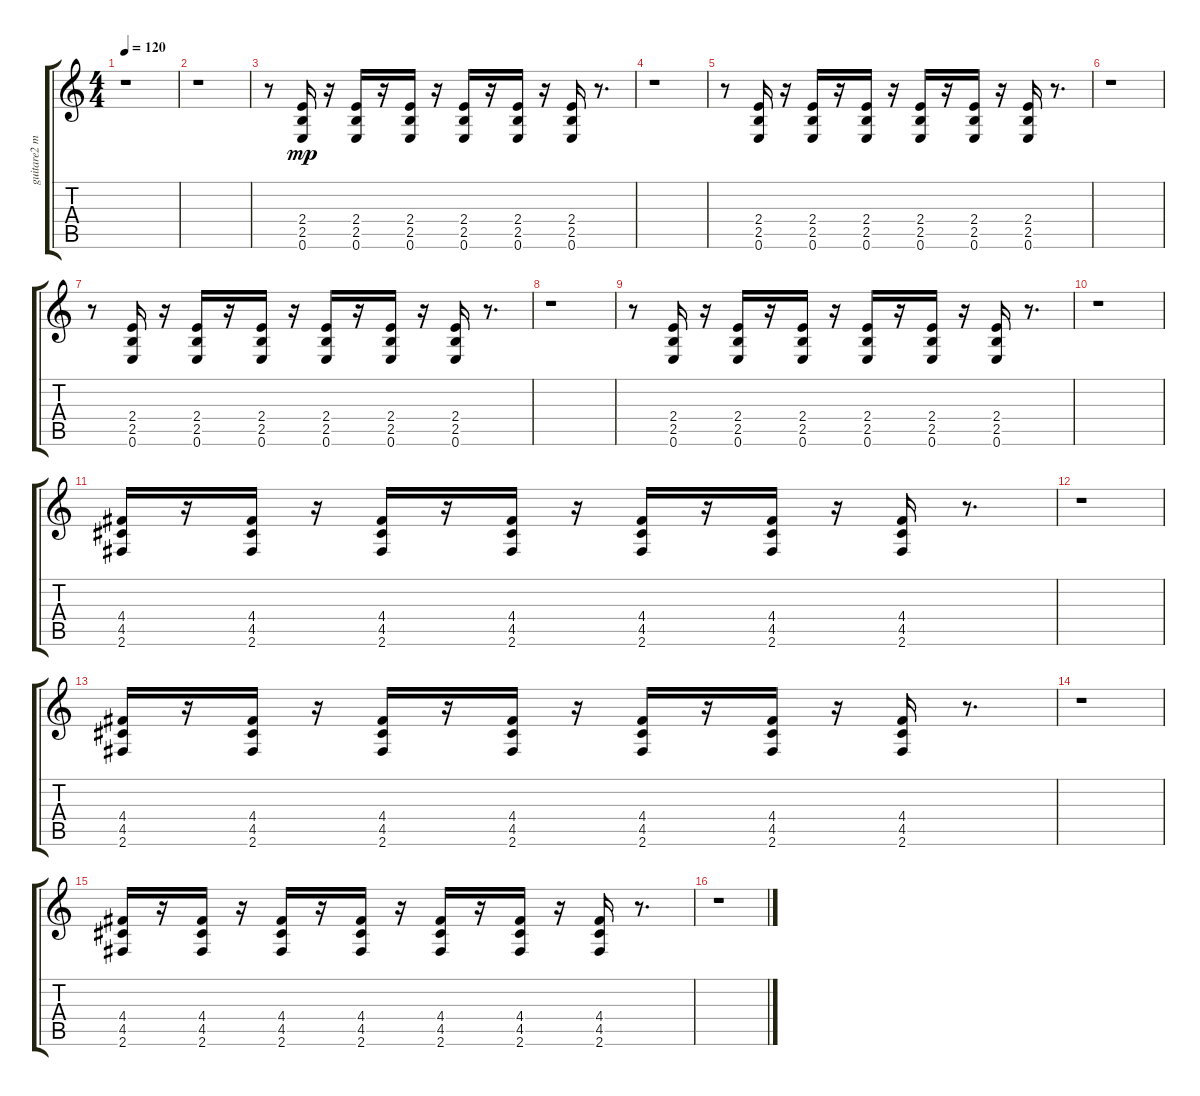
\track ("guitare2 muted" "guitare2 m") {instrument electricguitarmuted}
\staff {score tabs}
\tuning (E4 B3 G3 D3 A2 E2) {hide}
\ts (4 4)
\tempo 120
\clef g2
\ks c
r.1{dy mp} |
r.1 |
r.8 (2.4 2.5 0.6).16 r.16 (2.4 2.5 0.6).16 r.16 (2.4 2.5 0.6).16 r.16 (2.4 2.5 0.6).16 r.16 (2.4 2.5 0.6).16 r.16 (2.4 2.5 0.6).16 r.8{d} |
r.1 |
r.8 (2.4 2.5 0.6).16 r.16 (2.4 2.5 0.6).16 r.16 (2.4 2.5 0.6).16 r.16 (2.4 2.5 0.6).16 r.16 (2.4 2.5 0.6).16 r.16 (2.4 2.5 0.6).16 r.8{d} |
r.1 |
r.8 (2.4 2.5 0.6).16 r.16 (2.4 2.5 0.6).16 r.16 (2.4 2.5 0.6).16 r.16 (2.4 2.5 0.6).16 r.16 (2.4 2.5 0.6).16 r.16 (2.4 2.5 0.6).16 r.8{d} |
r.1 |
r.8 (2.4 2.5 0.6).16 r.16 (2.4 2.5 0.6).16 r.16 (2.4 2.5 0.6).16 r.16 (2.4 2.5 0.6).16 r.16 (2.4 2.5 0.6).16 r.16 (2.4 2.5 0.6).16 r.8{d} |
r.1 |
(4.4 4.5 2.6).16 r.16 (4.4 4.5 2.6).16 r.16 (4.4 4.5 2.6).16 r.16 (4.4 4.5 2.6).16 r.16 (4.4 4.5 2.6).16 r.16 (4.4 4.5 2.6).16 r.16 (4.4 4.5 2.6).16 r.8{d} |
r.1 |
(4.4 4.5 2.6).16 r.16 (4.4 4.5 2.6).16 r.16 (4.4 4.5 2.6).16 r.16 (4.4 4.5 2.6).16 r.16 (4.4 4.5 2.6).16 r.16 (4.4 4.5 2.6).16 r.16 (4.4 4.5 2.6).16 r.8{d} |
r.1 |
(4.4 4.5 2.6).16 r.16 (4.4 4.5 2.6).16 r.16 (4.4 4.5 2.6).16 r.16 (4.4 4.5 2.6).16 r.16 (4.4 4.5 2.6).16 r.16 (4.4 4.5 2.6).16 r.16 (4.4 4.5 2.6).16 r.8{d} |
r.1
